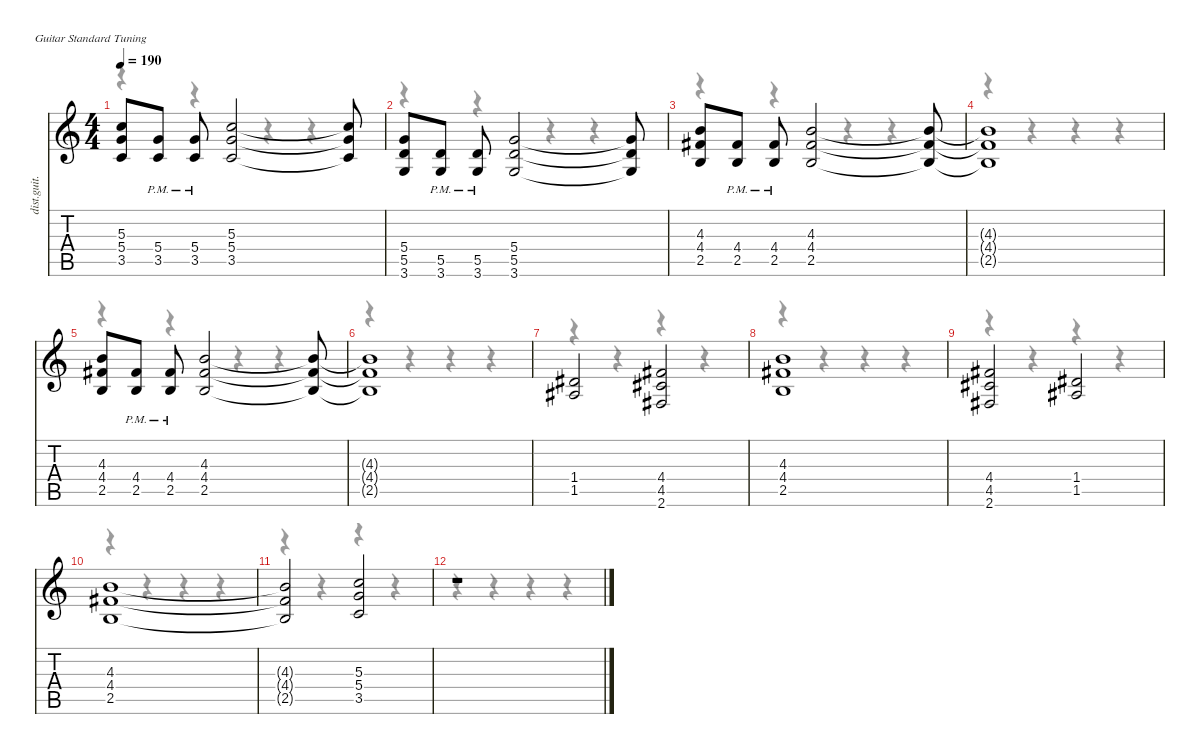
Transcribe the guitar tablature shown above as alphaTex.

\defaultSystemsLayout 4
\hideDynamics
\bracketExtendMode nobrackets
\track ("Rhythm" "dist.guit.") {instrument distortionguitar}
\staff {score tabs}
\tuning (E4 B3 G3 D3 A2 E2)
\voice
\ts (4 4)
\tempo 190
\clef g2
\ks c
(5.3 5.4 3.5).8{dy f beam Up} (5.4{pm} 3.5{pm}).8{beam Up} (5.4{pm} 3.5{pm}).8{beam Up} (5.3 5.4 3.5).2{beam Up} (5.3{t} 5.4{t} 3.5{t}).8{beam Up} |
(5.4 5.5 3.6).8{beam Up} (5.5{pm} 3.6{pm}).8{beam Up} (5.5{pm} 3.6{pm}).8{beam Up} (5.4 5.5 3.6).2{beam Up} (5.4{t} 5.5{t} 3.6{t}).8{beam Up} |
(4.3 4.4{acc #} 2.5).8{beam Up} (4.4{pm acc #} 2.5{pm}).8{beam Up} (4.4{pm acc #} 2.5{pm}).8{beam Up} (4.3 4.4{acc #} 2.5).2{beam Up} (4.3{t} 4.4{t acc #} 2.5{t}).8{beam Up} |
(4.3{t} 4.4{t acc #} 2.5{t}).1{beam Up} |
(4.3 4.4{acc #} 2.5).8{beam Up} (4.4{pm acc #} 2.5{pm}).8{beam Up} (4.4{pm acc #} 2.5{pm}).8{beam Up} (4.3 4.4{acc #} 2.5).2{beam Up} (4.3{t} 4.4{t acc #} 2.5{t}).8{beam Up} |
(4.3{t} 4.4{t acc #} 2.5{t}).1{beam Up} |
(1.4{acc #} 1.5{acc #}).2{beam Up} (4.4{acc #} 4.5{acc #} 2.6{acc #}).2{beam Up} |
(4.3 4.4{acc #} 2.5).1{beam Up} |
(4.4{acc #} 4.5{acc #} 2.6{acc #}).2{beam Up} (1.4{acc #} 1.5{acc #}).2{beam Up} |
(4.3 4.4{acc #} 2.5).1{beam Up} |
(4.3{t} 4.4{t acc #} 2.5{t}).2{beam Up} (5.3 5.4 3.5).2{beam Up} |
r.1{beam Up}
\voice
\clef g2
\ottava regular
\simile none
\ks c
r.4{dy mf beam Down} r.4{beam Down} r.4{beam Down} r.4{beam Down} |
r.4{beam Down} r.4{beam Down} r.4{beam Down} r.4{beam Down} |
r.4{beam Down} r.4{beam Down} r.4{beam Down} r.4{beam Down} |
r.4{beam Down} r.4{beam Down} r.4{beam Down} r.4{beam Down} |
r.4{beam Down} r.4{beam Down} r.4{beam Down} r.4{beam Down} |
r.4{beam Down} r.4{beam Down} r.4{beam Down} r.4{beam Down} |
r.4{beam Down} r.4{beam Down} r.4{beam Down} r.4{beam Down} |
r.4{beam Down} r.4{beam Down} r.4{beam Down} r.4{beam Down} |
r.4{beam Down} r.4{beam Down} r.4{beam Down} r.4{beam Down} |
r.4{beam Down} r.4{beam Down} r.4{beam Down} r.4{beam Down} |
r.4{beam Down} r.4{beam Down} r.4{beam Down} r.4{beam Down} |
r.4{beam Down} r.4{beam Down} r.4{beam Down} r.4{beam Down}
